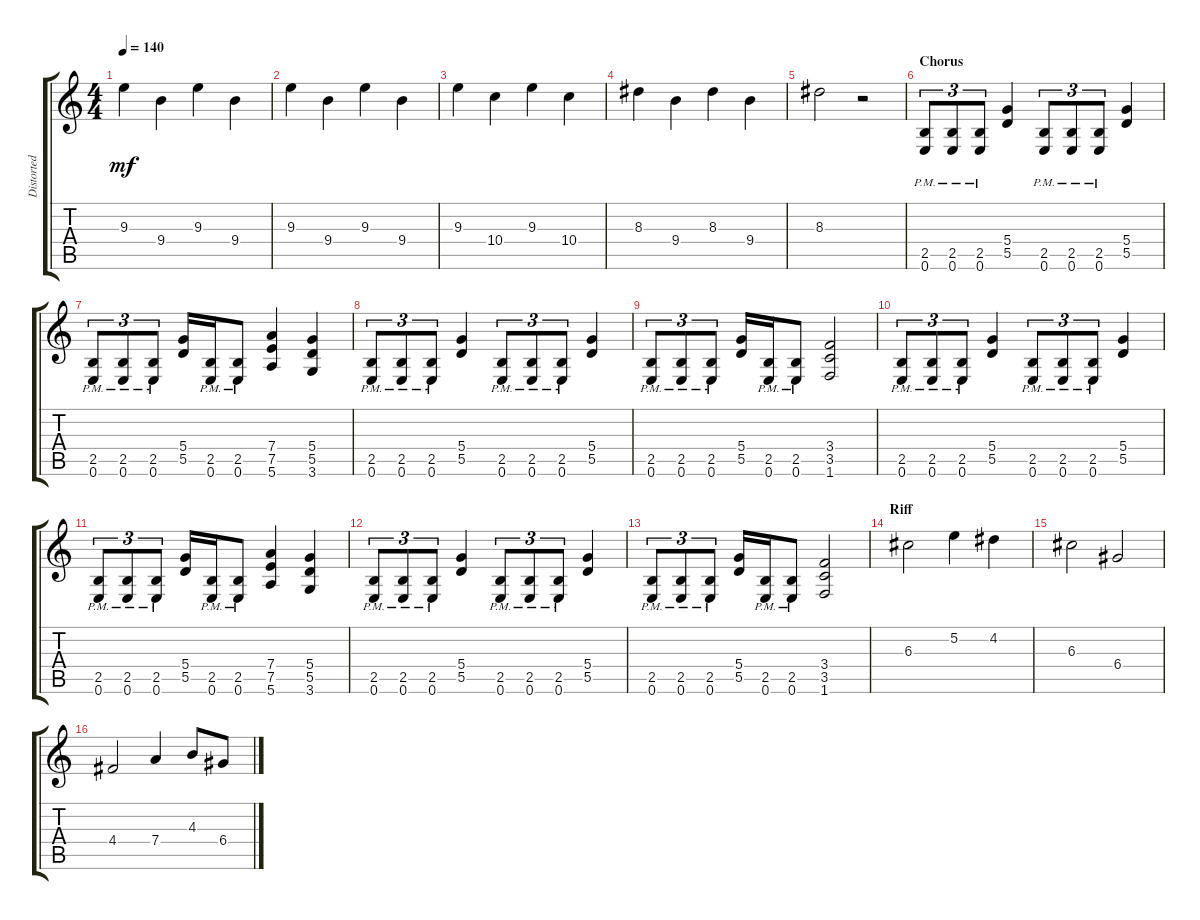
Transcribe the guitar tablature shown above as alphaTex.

\track ("Distorted Lead" "Distorted ") {instrument distortionguitar}
\staff {score tabs}
\tuning (E4 B3 G3 D3 A2 E2) {hide}
\ts (4 4)
\tempo 140
\clef g2
\ks c
9.3.4{dy mf} 9.4.4 9.3.4 9.4.4 |
9.3.4 9.4.4 9.3.4 9.4.4 |
9.3.4 10.4.4 9.3.4 10.4.4 |
8.3.4 9.4.4 8.3.4 9.4.4 |
8.3.2 r.2 |
\section ("" "Chorus")
(2.5{pm} 0.6{pm}).8{tu (3 2)} (2.5{pm} 0.6{pm}).8{tu (3 2)} (2.5{pm} 0.6{pm}).8{tu (3 2)} (5.4 5.5).4 (2.5{pm} 0.6{pm}).8{tu (3 2)} (2.5{pm} 0.6{pm}).8{tu (3 2)} (2.5{pm} 0.6{pm}).8{tu (3 2)} (5.4 5.5).4 |
(2.5{pm} 0.6{pm}).8{tu (3 2)} (2.5{pm} 0.6{pm}).8{tu (3 2)} (2.5{pm} 0.6{pm}).8{tu (3 2)} (5.4 5.5).16 (2.5{pm} 0.6{pm}).16 (2.5{pm} 0.6{pm}).8 (7.4 7.5 5.6).4 (5.4 5.5 3.6).4 |
(2.5{pm} 0.6{pm}).8{tu (3 2)} (2.5{pm} 0.6{pm}).8{tu (3 2)} (2.5{pm} 0.6{pm}).8{tu (3 2)} (5.4 5.5).4 (2.5{pm} 0.6{pm}).8{tu (3 2)} (2.5{pm} 0.6{pm}).8{tu (3 2)} (2.5{pm} 0.6{pm}).8{tu (3 2)} (5.4 5.5).4 |
(2.5{pm} 0.6{pm}).8{tu (3 2)} (2.5{pm} 0.6{pm}).8{tu (3 2)} (2.5{pm} 0.6{pm}).8{tu (3 2)} (5.4 5.5).16 (2.5{pm} 0.6{pm}).16 (2.5{pm} 0.6{pm}).8 (3.4 3.5 1.6).2 |
(2.5{pm} 0.6{pm}).8{tu (3 2)} (2.5{pm} 0.6{pm}).8{tu (3 2)} (2.5{pm} 0.6{pm}).8{tu (3 2)} (5.4 5.5).4 (2.5{pm} 0.6{pm}).8{tu (3 2)} (2.5{pm} 0.6{pm}).8{tu (3 2)} (2.5{pm} 0.6{pm}).8{tu (3 2)} (5.4 5.5).4 |
(2.5{pm} 0.6{pm}).8{tu (3 2)} (2.5{pm} 0.6{pm}).8{tu (3 2)} (2.5{pm} 0.6{pm}).8{tu (3 2)} (5.4 5.5).16 (2.5{pm} 0.6{pm}).16 (2.5{pm} 0.6{pm}).8 (7.4 7.5 5.6).4 (5.4 5.5 3.6).4 |
(2.5{pm} 0.6{pm}).8{tu (3 2)} (2.5{pm} 0.6{pm}).8{tu (3 2)} (2.5{pm} 0.6{pm}).8{tu (3 2)} (5.4 5.5).4 (2.5{pm} 0.6{pm}).8{tu (3 2)} (2.5{pm} 0.6{pm}).8{tu (3 2)} (2.5{pm} 0.6{pm}).8{tu (3 2)} (5.4 5.5).4 |
(2.5{pm} 0.6{pm}).8{tu (3 2)} (2.5{pm} 0.6{pm}).8{tu (3 2)} (2.5{pm} 0.6{pm}).8{tu (3 2)} (5.4 5.5).16 (2.5{pm} 0.6{pm}).16 (2.5{pm} 0.6{pm}).8 (3.4 3.5 1.6).2 |
\section ("" "Riff")
6.3.2 5.2.4 4.2.4 |
6.3.2 6.4.2 |
4.4.2 7.4.4 4.3.8 6.4.8
